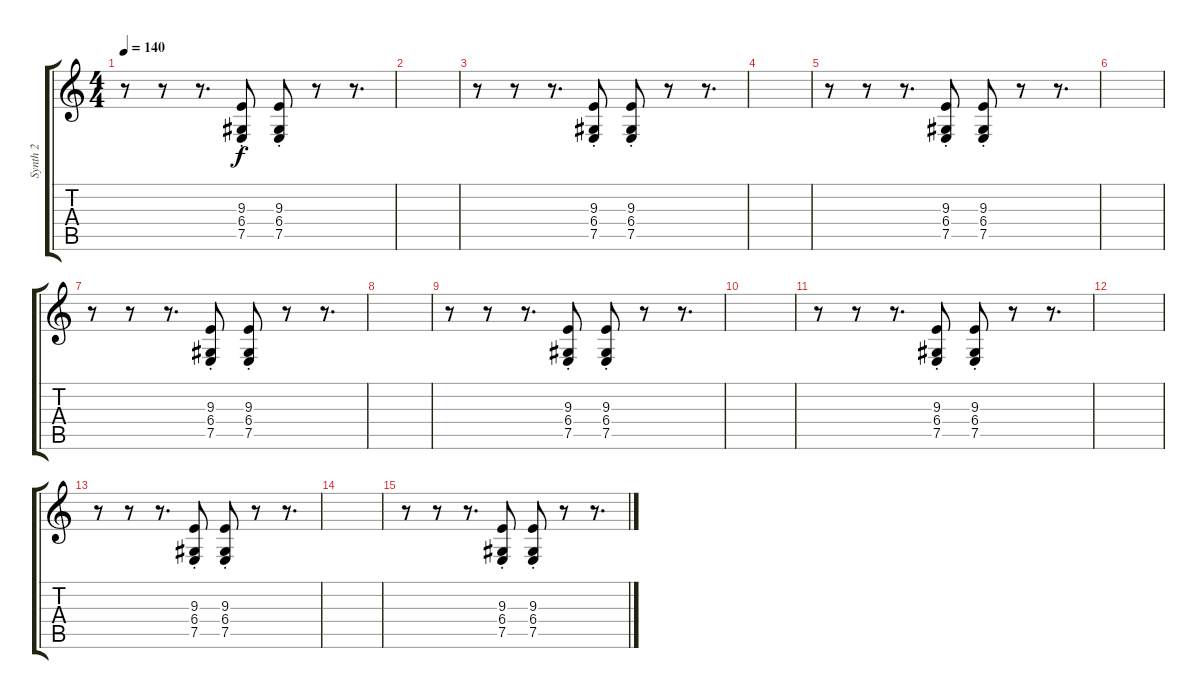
\track ("Synth 2" "Synth 2") {instrument pad7halo}
\staff {score tabs}
\tuning (E4 B3 G3 D3 A2 E2) {hide}
\ts (4 4)
\tempo 140
\clef g2
\ks c
r.8{dy f} r.8 r.8{d} (9.3{st} 6.4{st} 7.5{st}).8 (9.3{st} 6.4{st} 7.5{st}).8 r.8 r.8{d} |
|
r.8 r.8 r.8{d} (9.3{st} 6.4{st} 7.5{st}).8 (9.3{st} 6.4{st} 7.5{st}).8 r.8 r.8{d} |
|
r.8 r.8 r.8{d} (9.3{st} 6.4{st} 7.5{st}).8 (9.3{st} 6.4{st} 7.5{st}).8 r.8 r.8{d} |
|
r.8 r.8 r.8{d} (9.3{st} 6.4{st} 7.5{st}).8 (9.3{st} 6.4{st} 7.5{st}).8 r.8 r.8{d} |
|
r.8 r.8 r.8{d} (9.3{st} 6.4{st} 7.5{st}).8 (9.3{st} 6.4{st} 7.5{st}).8 r.8 r.8{d} |
|
r.8 r.8 r.8{d} (9.3{st} 6.4{st} 7.5{st}).8 (9.3{st} 6.4{st} 7.5{st}).8 r.8 r.8{d} |
|
r.8 r.8 r.8{d} (9.3{st} 6.4{st} 7.5{st}).8 (9.3{st} 6.4{st} 7.5{st}).8 r.8 r.8{d} |
|
r.8 r.8 r.8{d} (9.3{st} 6.4{st} 7.5{st}).8 (9.3{st} 6.4{st} 7.5{st}).8 r.8 r.8{d}
